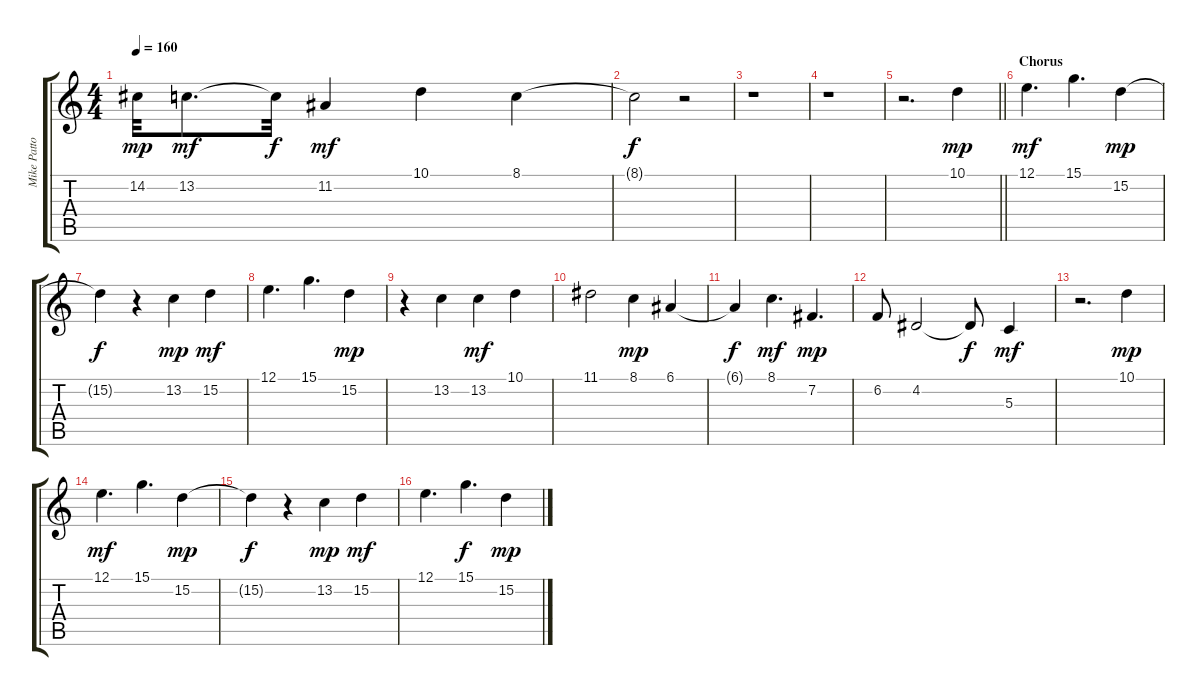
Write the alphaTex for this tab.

\track ("Mike Patton - Voice" "Mike Patto") {instrument synthvoice}
\staff {score tabs}
\tuning (E4 B3 G3 D3 A2 E2) {hide}
\ts (4 4)
\tempo 160
\clef g2
\ks c
14.2.32{dy mp} 13.2.8{d dy mf} 13.2{t}.32{dy f} 11.2.4{dy mf} 10.1.4 8.1.4 |
8.1{t}.2{dy f} r.2 |
r.1 |
r.1 |
\barLineRight lightlight
r.2{d} 10.1.4{dy mp} |
\section ("" "Chorus")
12.1.4{d dy mf} 15.1.4{d} 15.2.4{dy mp} |
15.2{t}.4{dy f} r.4 13.2.4{dy mp} 15.2.4{dy mf} |
12.1.4{d} 15.1.4{d} 15.2.4{dy mp} |
r.4 13.2.4 13.2.4{dy mf} 10.1.4 |
11.1.2 8.1.4{dy mp} 6.1.4 |
6.1{t}.4{dy f} 8.1.4{d dy mf} 7.2.4{d dy mp} |
6.2.8 4.2.2 4.2{t}.8{dy f} 5.3.4{dy mf} |
r.2{d} 10.1.4{dy mp} |
12.1.4{d dy mf} 15.1.4{d} 15.2.4{dy mp} |
15.2{t}.4{dy f} r.4 13.2.4{dy mp} 15.2.4{dy mf} |
12.1.4{d} 15.1.4{d dy f} 15.2.4{dy mp}
